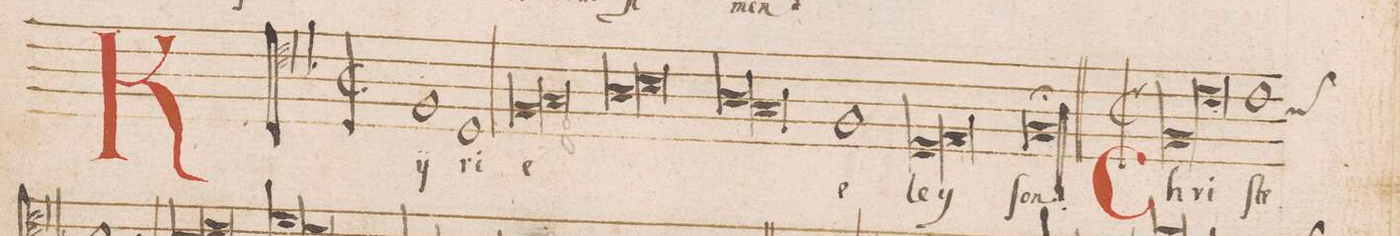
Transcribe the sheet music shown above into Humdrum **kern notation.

**kern	**text
*I"TENOR	*
*clefC4	*
*k[b-]	*
*met(C|)	*
*M2/1	*
1F	Kÿ-
1D	-ri-
=2	=2
*lig	*
1F	-e
1G	.
*Xlig	*
=3-	=3-
*lig	*
1A	.
1B-	.
*Xlig	*
=4-	=4-
*lig	*
1A	.
1G	.
*Xlig	*
=5-	=5-
1F	e-
*lig	*
1D	-ley-
=6-	=6-
1E	.
*Xlig	*
00F\;>	-ſon
=7||	=7||
*lig	*
1F	Chri-
1c	.
*Xlig	*
=8-	=8-
1c	-ſte
*custos:b-	*
*-	*-
